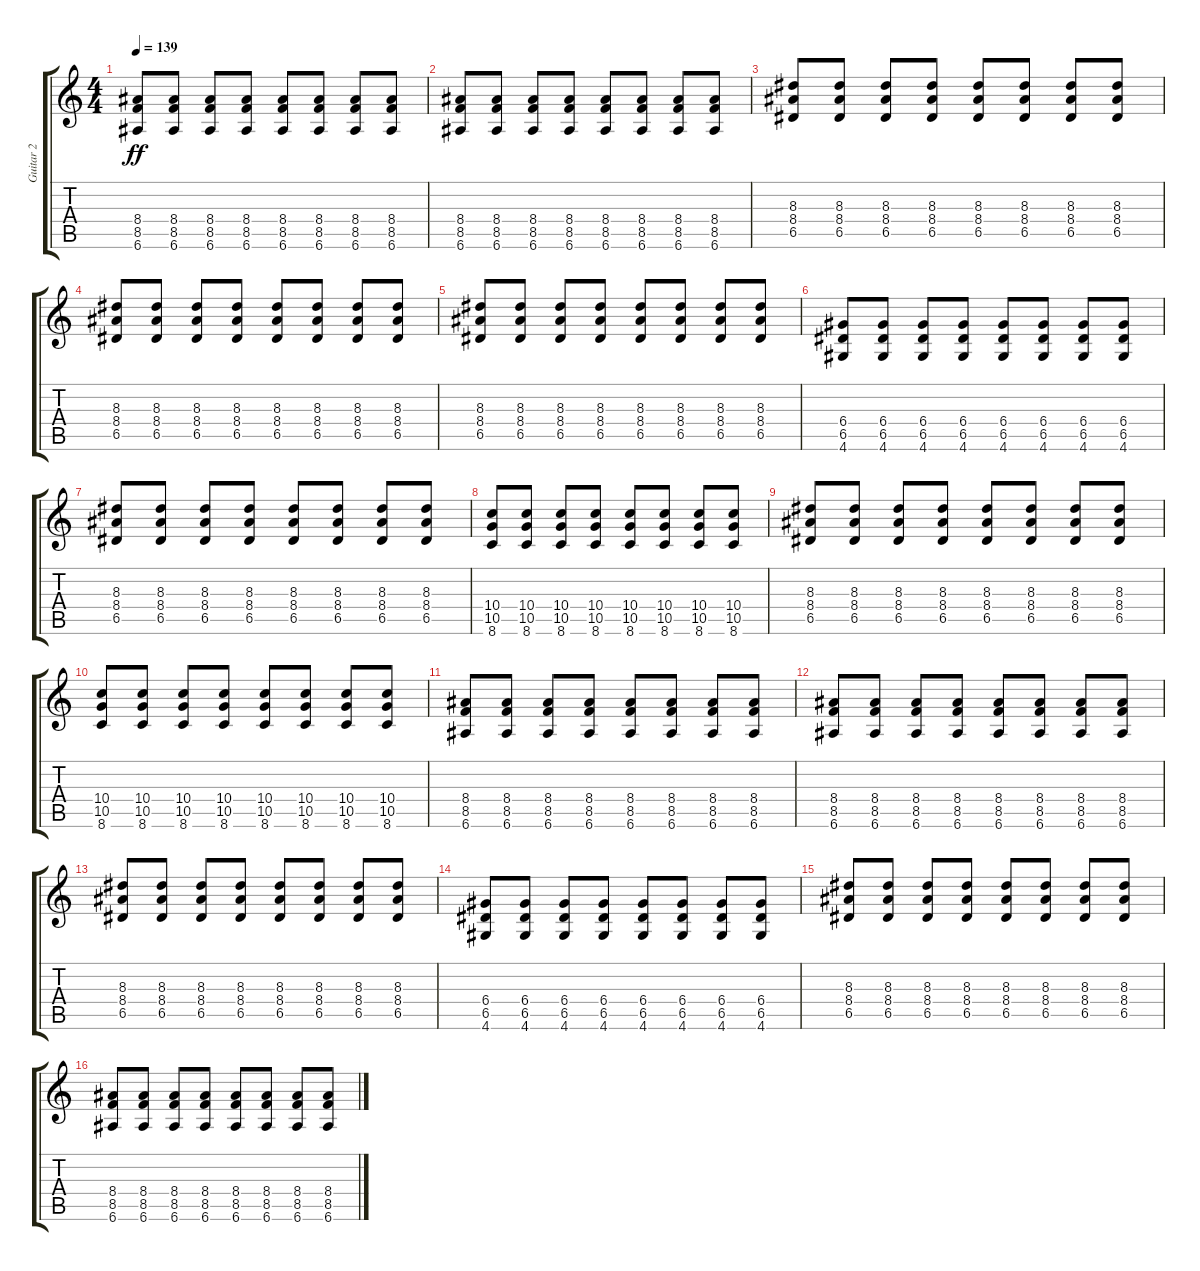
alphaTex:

\track ("Guitar 2" "Guitar 2") {solo instrument distortionguitar}
\staff {score tabs}
\tuning (E4 B3 G3 D3 A2 E2) {hide}
\ts (4 4)
\tempo 139
\clef g2
\ks c
(8.4 8.5 6.6).8{dy ff} (8.4 8.5 6.6).8 (8.4 8.5 6.6).8 (8.4 8.5 6.6).8 (8.4 8.5 6.6).8 (8.4 8.5 6.6).8 (8.4 8.5 6.6).8 (8.4 8.5 6.6).8 |
(8.4 8.5 6.6).8 (8.4 8.5 6.6).8 (8.4 8.5 6.6).8 (8.4 8.5 6.6).8 (8.4 8.5 6.6).8 (8.4 8.5 6.6).8 (8.4 8.5 6.6).8 (8.4 8.5 6.6).8 |
(8.3 8.4 6.5).8 (8.3 8.4 6.5).8 (8.3 8.4 6.5).8 (8.3 8.4 6.5).8 (8.3 8.4 6.5).8 (8.3 8.4 6.5).8 (8.3 8.4 6.5).8 (8.3 8.4 6.5).8 |
(8.3 8.4 6.5).8 (8.3 8.4 6.5).8 (8.3 8.4 6.5).8 (8.3 8.4 6.5).8 (8.3 8.4 6.5).8 (8.3 8.4 6.5).8 (8.3 8.4 6.5).8 (8.3 8.4 6.5).8 |
(8.3 8.4 6.5).8 (8.3 8.4 6.5).8 (8.3 8.4 6.5).8 (8.3 8.4 6.5).8 (8.3 8.4 6.5).8 (8.3 8.4 6.5).8 (8.3 8.4 6.5).8 (8.3 8.4 6.5).8 |
(6.4 6.5 4.6).8 (6.4 6.5 4.6).8 (6.4 6.5 4.6).8 (6.4 6.5 4.6).8 (6.4 6.5 4.6).8 (6.4 6.5 4.6).8 (6.4 6.5 4.6).8 (6.4 6.5 4.6).8 |
(8.3 8.4 6.5).8 (8.3 8.4 6.5).8 (8.3 8.4 6.5).8 (8.3 8.4 6.5).8 (8.3 8.4 6.5).8 (8.3 8.4 6.5).8 (8.3 8.4 6.5).8 (8.3 8.4 6.5).8 |
(10.4 10.5 8.6).8 (10.4 10.5 8.6).8 (10.4 10.5 8.6).8 (10.4 10.5 8.6).8 (10.4 10.5 8.6).8 (10.4 10.5 8.6).8 (10.4 10.5 8.6).8 (10.4 10.5 8.6).8 |
(8.3 8.4 6.5).8 (8.3 8.4 6.5).8 (8.3 8.4 6.5).8 (8.3 8.4 6.5).8 (8.3 8.4 6.5).8 (8.3 8.4 6.5).8 (8.3 8.4 6.5).8 (8.3 8.4 6.5).8 |
(10.4 10.5 8.6).8 (10.4 10.5 8.6).8 (10.4 10.5 8.6).8 (10.4 10.5 8.6).8 (10.4 10.5 8.6).8 (10.4 10.5 8.6).8 (10.4 10.5 8.6).8 (10.4 10.5 8.6).8 |
(8.4 8.5 6.6).8 (8.4 8.5 6.6).8 (8.4 8.5 6.6).8 (8.4 8.5 6.6).8 (8.4 8.5 6.6).8 (8.4 8.5 6.6).8 (8.4 8.5 6.6).8 (8.4 8.5 6.6).8 |
(8.4 8.5 6.6).8 (8.4 8.5 6.6).8 (8.4 8.5 6.6).8 (8.4 8.5 6.6).8 (8.4 8.5 6.6).8 (8.4 8.5 6.6).8 (8.4 8.5 6.6).8 (8.4 8.5 6.6).8 |
(8.3 8.4 6.5).8 (8.3 8.4 6.5).8 (8.3 8.4 6.5).8 (8.3 8.4 6.5).8 (8.3 8.4 6.5).8 (8.3 8.4 6.5).8 (8.3 8.4 6.5).8 (8.3 8.4 6.5).8 |
(6.4 6.5 4.6).8 (6.4 6.5 4.6).8 (6.4 6.5 4.6).8 (6.4 6.5 4.6).8 (6.4 6.5 4.6).8 (6.4 6.5 4.6).8 (6.4 6.5 4.6).8 (6.4 6.5 4.6).8 |
(8.3 8.4 6.5).8 (8.3 8.4 6.5).8 (8.3 8.4 6.5).8 (8.3 8.4 6.5).8 (8.3 8.4 6.5).8 (8.3 8.4 6.5).8 (8.3 8.4 6.5).8 (8.3 8.4 6.5).8 |
(8.4 8.5 6.6).8 (8.4 8.5 6.6).8 (8.4 8.5 6.6).8 (8.4 8.5 6.6).8 (8.4 8.5 6.6).8 (8.4 8.5 6.6).8 (8.4 8.5 6.6).8 (8.4 8.5 6.6).8
